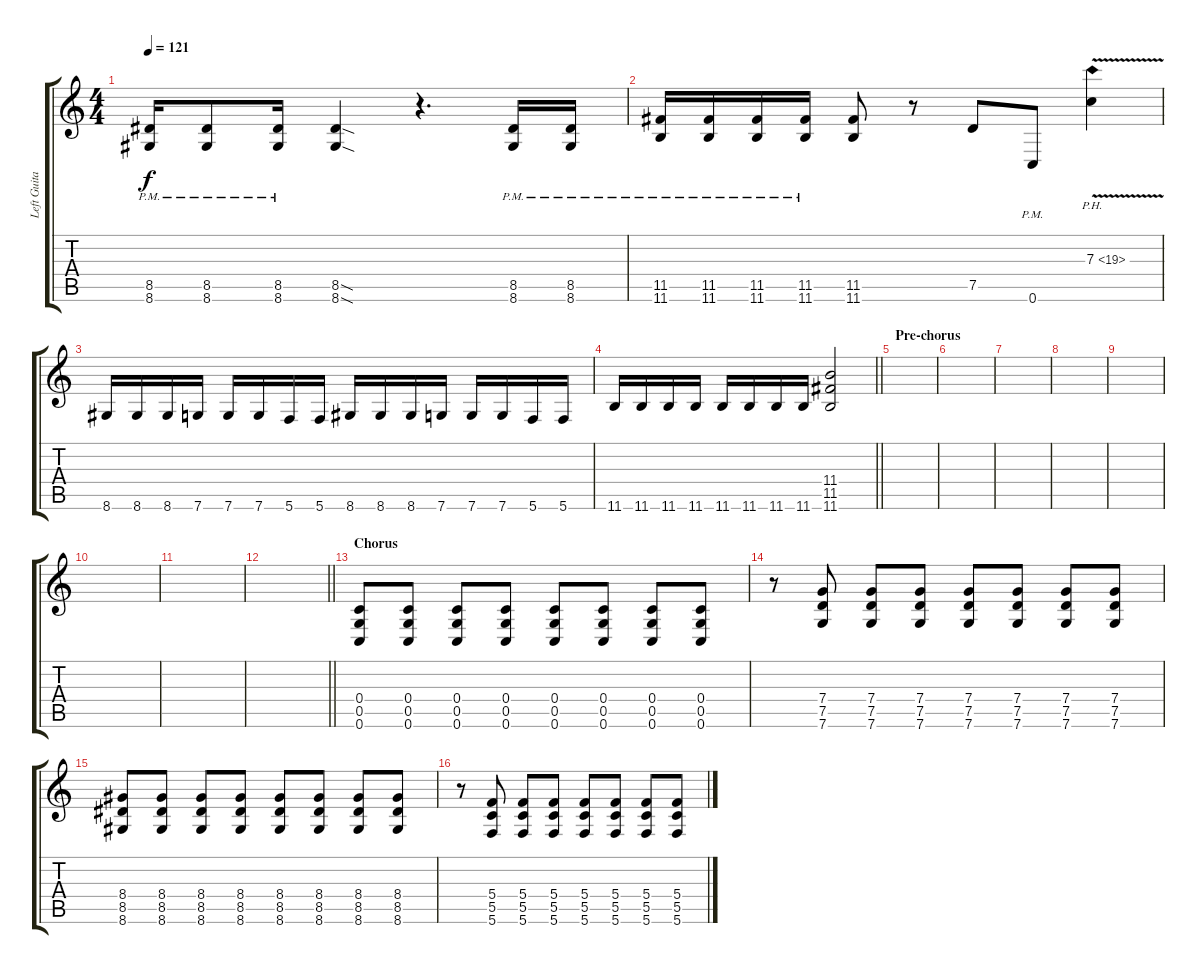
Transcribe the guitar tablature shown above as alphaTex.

\track ("Left Guitar" "Left Guita") {instrument distortionguitar}
\staff {score tabs}
\tuning (D4 A3 F3 C3 G2 C2) {hide}
\ts (4 4)
\tempo 121
\clef g2
\ks c
(8.5{pm} 8.6{pm}).16{dy f} (8.5{pm} 8.6{pm}).8 (8.5{pm} 8.6{pm}).16 (8.5{sod} 8.6{sod}).4 r.4{d} (8.5{pm} 8.6{pm}).16 (8.5{pm} 8.6{pm}).16 |
(11.5{pm} 11.6{pm}).16 (11.5{pm} 11.6{pm}).16 (11.5{pm} 11.6{pm}).16 (11.5{pm} 11.6{pm}).16 (11.5 11.6).8 r.8 7.5.8 0.6{pm}.8 7.3{ph 12 v}.4 |
8.6.16 8.6.16 8.6.16 7.6.16 7.6.16 7.6.16 5.6.16 5.6.16 8.6.16 8.6.16 8.6.16 7.6.16 7.6.16 7.6.16 5.6.16 5.6.16 |
\barLineRight lightlight
11.6.16 11.6.16 11.6.16 11.6.16 11.6.16 11.6.16 11.6.16 11.6.16 (11.4 11.5 11.6).2 |
\section ("" "Pre-chorus")
|
|
|
|
|
|
|
\barLineRight lightlight
|
\section ("" "Chorus")
(0.4 0.5 0.6).8 (0.4 0.5 0.6).8 (0.4 0.5 0.6).8 (0.4 0.5 0.6).8 (0.4 0.5 0.6).8 (0.4 0.5 0.6).8 (0.4 0.5 0.6).8 (0.4 0.5 0.6).8 |
r.8 (7.4 7.5 7.6).8 (7.4 7.5 7.6).8 (7.4 7.5 7.6).8 (7.4 7.5 7.6).8 (7.4 7.5 7.6).8 (7.4 7.5 7.6).8 (7.4 7.5 7.6).8 |
(8.4 8.5 8.6).8 (8.4 8.5 8.6).8 (8.4 8.5 8.6).8 (8.4 8.5 8.6).8 (8.4 8.5 8.6).8 (8.4 8.5 8.6).8 (8.4 8.5 8.6).8 (8.4 8.5 8.6).8 |
r.8 (5.4 5.5 5.6).8 (5.4 5.5 5.6).8 (5.4 5.5 5.6).8 (5.4 5.5 5.6).8 (5.4 5.5 5.6).8 (5.4 5.5 5.6).8 (5.4 5.5 5.6).8
